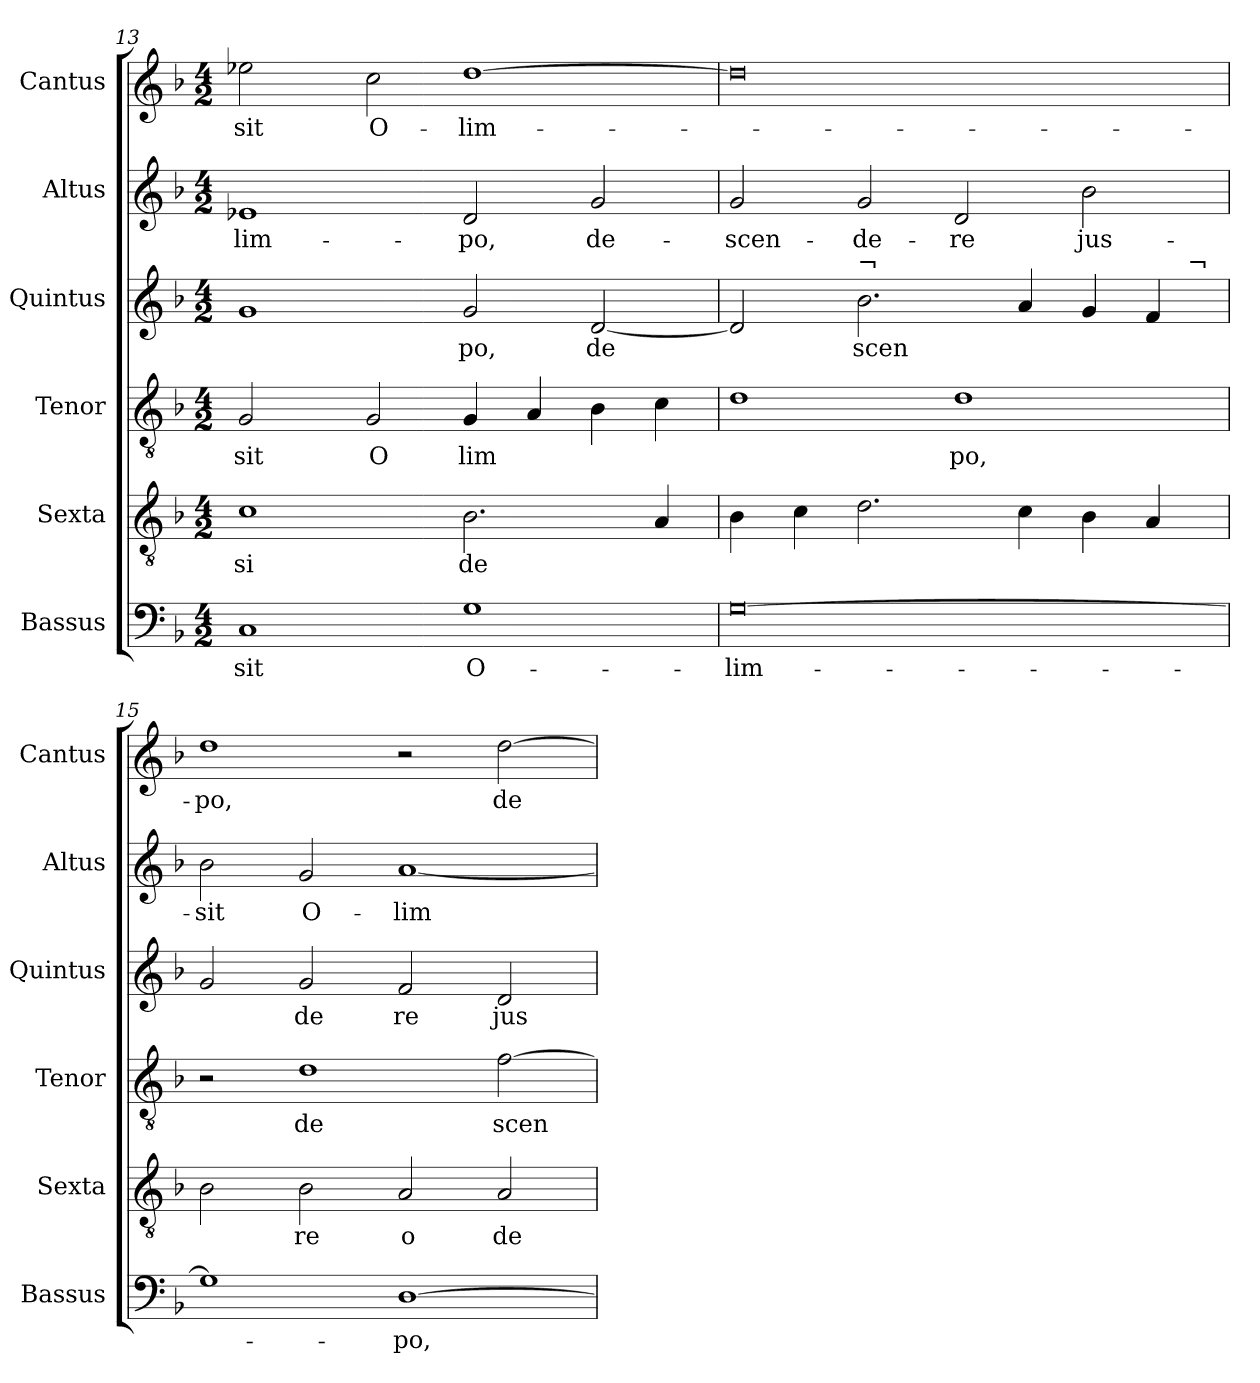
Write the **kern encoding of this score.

**kern	**text	**kern	**text	**kern	**text	**kern	**text	**kern	**text	**kern	**text
*part6	*part6	*part5	*part5	*part4	*part4	*part3	*part3	*part2	*part2	*part1	*part1
*staff6	*staff6	*staff5	*staff5	*staff4	*staff4	*staff3	*staff3	*staff2	*staff2	*staff1	*staff1
*I"Bassus	*	*I"Sexta	*	*I"Tenor	*	*I"Quintus	*	*I"Altus	*	*I"Cantus	*
*I'Bassus	*	*I'Sexta	*	*I'Tenor	*	*I'Quintus	*	*I'Altus	*	*I'Cantus	*
!!LO:PB:g=z
*clefF4	*	*clefGv2	*	*clefGv2	*	*clefG2	*	*clefG2	*	*clefG2	*
*k[b-]	*	*k[b-]	*	*k[b-]	*	*k[b-]	*	*k[b-]	*	*k[b-]	*
*F:	*	*F:	*	*F:	*	*F:	*	*F:	*	*F:	*
*M4/2	*	*M4/2	*	*M4/2	*	*M4/2	*	*M4/2	*	*M4/2	*
=13	=13	=13	=13	=13	=13	=13	=13	=13	=13	=13	=13
!	!LO:LY:b:cj	!	!LO:LY:b:cj	!	!LO:LY:b:cj	!	!	!	!LO:LY:b:cj	!	!LO:LY:b:cj
*	*	*	*	*	*	*^	*	*	*	*	*
1C	-sit	1c	si	2G/	-sit	1g	4ryy	.	1e-X	lim-	2ee-X\	-sit
.	.	.	.	.	.	.	1..ryy	.	.	.	.	.
!	!	!	!	!	!LO:LY:b:cj	!	!	!	!	!	!	!LO:LY:b:cj
.	.	.	.	2G/	O	.	.	.	.	.	2cc\	O-
!	!LO:LY:b:cj	!	!LO:LY:b:cj	!	!LO:LY:b	!	!	!LO:LY:b:cj	!	!LO:LY:b:cj	!	!LO:LY:b:cj
1G	O-	2.B-\	de	4G/	lim	2g/	.	po,	2d/	-po,	[>1dd	-lim-
.	.	.	.	4A/	.	.	.	.	.	.	.	.
!	!	!	!	!	!	!	!	!LO:LY:b:cj	!	!LO:LY:b:cj	!	!
.	.	.	.	4B-\	.	[<2d/	.	de	2g/	de-	.	.
.	.	4A/	.	4c\	.	.	.	.	.	.	.	.
=14	=14	=14	=14	=14	=14	=14	=14	=14	=14	=14	=14	=14
!	!LO:LY:b:cj	!	!	!	!	!	!	!	!	!LO:LY:b:cj	!	!
[>0G	-lim-	4B-\	.	1d	.	2d/]	1...ryy	.	2g/	-scen-	0dd]	.
.	.	4c\	.	.	.	.	.	.	.	.	.	.
!	!	!	!	!	!	!LO:TX:a:t=¬	!	!	!	!	!	!
!	!	!	!	!	!	!	!	!LO:LY:b	!	!LO:LY:b:cj	!	!
.	.	2.d\	.	.	.	2.b-\	.	scen	2g/	-de-	.	.
!	!	!	!	!	!LO:LY:b:cj	!	!	!	!	!LO:LY:b:cj	!	!
.	.	.	.	1d	po,	.	.	.	2d/	-re	.	.
.	.	4c\	.	.	.	4a/	.	.	.	.	.	.
!	!	!	!	!	!	!	!	!	!	!LO:LY:b:cj	!	!
.	.	4B-\	.	.	.	4g/	.	.	2b-\	jus-	.	.
.	.	4A/	.	.	.	4f/	.	.	.	.	.	.
!	!	!	!	!	!	!	!LO:TX:a:t=¬	!	!	!	!	!
.	.	.	.	.	.	.	8ryy	.	.	.	.	.
=15	=15	=15	=15	=15	=15	=15	=15	=15	=15	=15	=15	=15
!	!	!	!	!	!	!	!	!	!	!LO:LY:b:cj	!	!LO:LY:b:cj
*	*	*	*	*	*	*v	*v	*	*	*	*	*
1G]	.	2B-\	.	2r	.	2g/	.	2b-\	-sit	1dd	-po,
!	!	!	!LO:LY:b:cj	!	!LO:LY:b:cj	!	!LO:LY:b:cj	!	!LO:LY:b:cj	!	!
.	.	2B-\	re	1d	de	2g/	de	2g/	O-	.	.
!	!LO:LY:b:cj	!	!LO:LY:b:cj	!	!	!	!LO:LY:b:cj	!	!LO:LY:b:cj	!	!
[>1D	-po,	2A/	o	.	.	2f/	re	[<1a	-lim-	2r	.
!	!	!	!LO:LY:b:cj	!	!LO:LY:b	!	!LO:LY:b:cj	!	!	!	!LO:LY:b:cj
.	.	2A/	de	[>2f\	scen	2d/	jus	.	.	[>2dd\	de-
=	=	=	=	=	=	=	=	=	=	=	=
*-	*-	*-	*-	*-	*-	*-	*-	*-	*-	*-	*-
